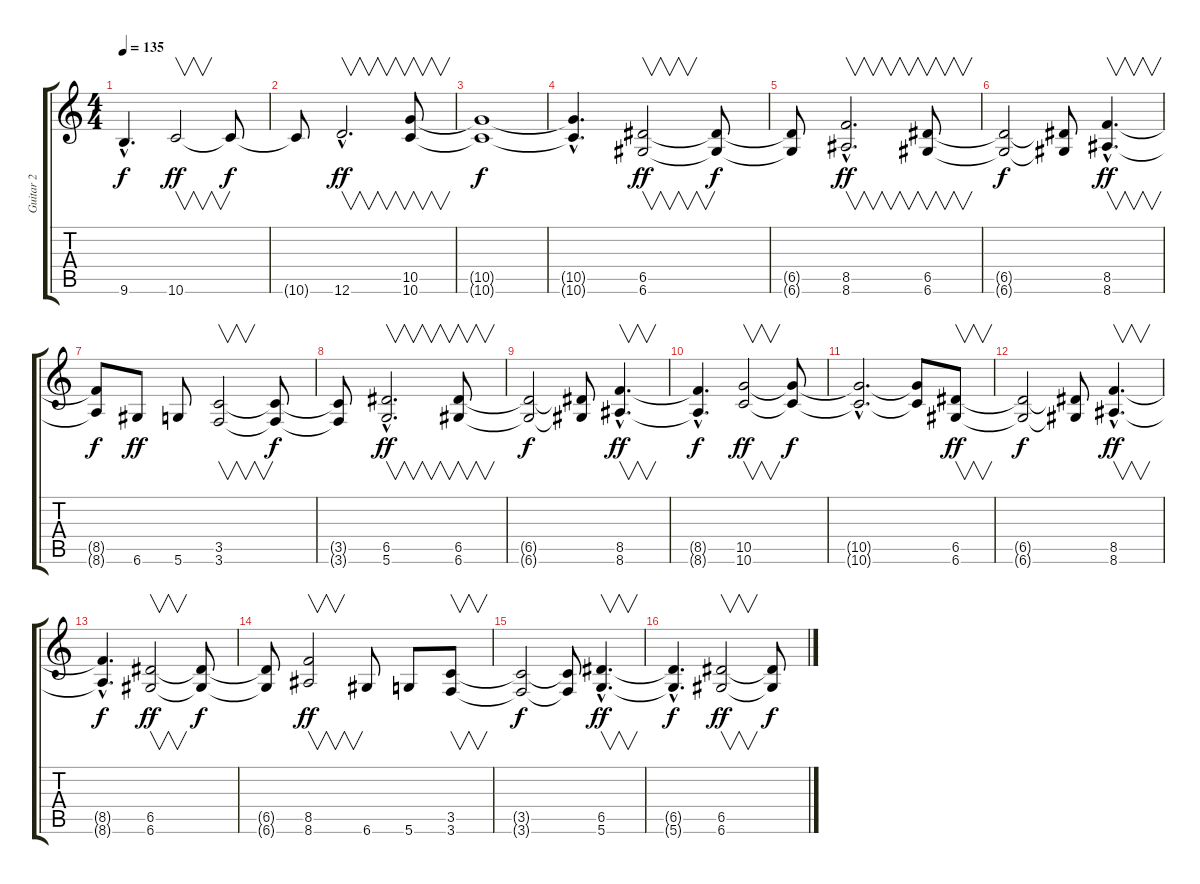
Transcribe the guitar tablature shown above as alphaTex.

\track ("Guitar 2" "Guitar 2") {instrument distortionguitar}
\staff {score tabs}
\tuning (E4 B3 G3 D3 A2 D2) {hide}
\ts (4 4)
\tempo 135
\clef g2
\ks c
9.6{hac t}.4{d dy f} 10.6.2{v dy ff} 10.6{t}.8{dy f} |
10.6{t}.8 12.6{hac}.2{v d dy ff} (10.5 10.6).8{v} |
(10.5{t} 10.6{t}).1{dy f} |
(10.5{hac t} 10.6{hac t}).4{d} (6.5 6.6).2{v dy ff} (6.5{t} 6.6{t}).8{dy f} |
(6.5{t} 6.6{t}).8 (8.5{hac} 8.6{hac}).2{v d dy ff} (6.5 6.6).8{v} |
(6.5{t} 6.6{t}).2{dy f} (6.5{t} 6.6{t}).8 (8.5{hac} 8.6{hac}).4{v d dy ff} |
(8.5{t} 8.6{t}).8{dy f} 6.6.8{dy ff} 5.6.8 (3.5 3.6).2{v} (3.5{t} 3.6{t}).8{dy f} |
(3.5{t} 3.6{t}).8 (6.5{hac} 5.6{hac}).2{v d dy ff} (6.5 6.6).8{v} |
(6.5{t} 6.6{t}).2{dy f} (6.5{t} 6.6{t}).8 (8.5{hac} 8.6{hac}).4{v d dy ff} |
(8.5{hac t} 8.6{hac t}).4{d dy f} (10.5 10.6).2{v dy ff} (10.5{t} 10.6{t}).8{dy f} |
(10.5{hac t} 10.6{hac t}).2{d} (10.5{t} 10.6{t}).8 (6.5 6.6).8{v dy ff} |
(6.5{t} 6.6{t}).2{dy f} (6.5{t} 6.6{t}).8 (8.5{hac} 8.6{hac}).4{v d dy ff} |
(8.5{hac t} 8.6{hac t}).4{d dy f} (6.5 6.6).2{v dy ff} (6.5{t} 6.6{t}).8{dy f} |
(6.5{t} 6.6{t}).8 (8.5 8.6).2{v dy ff} 6.6.8 5.6.8 (3.5 3.6).8{v} |
(3.5{t} 3.6{t}).2{dy f} (3.5{t} 3.6{t}).8 (6.5{hac} 5.6{hac}).4{v d dy ff} |
(6.5{hac t} 5.6{hac t}).4{d dy f} (6.5 6.6).2{v dy ff} (6.5{t} 6.6{t}).8{dy f}
